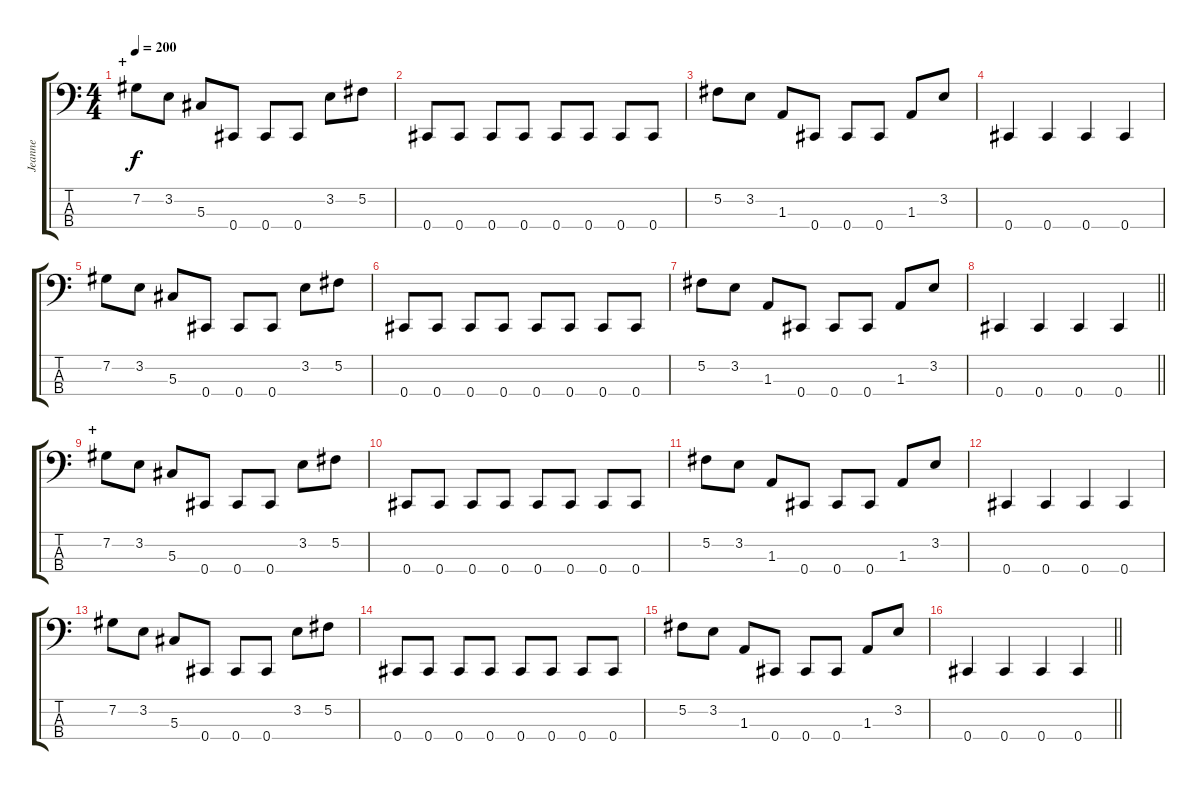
\track ("Jeanne" "Jeanne") {instrument electricbassfinger}
\staff {score tabs}
\tuning (Gb2 Db2 Ab1 Db1) {hide}
\ts (4 4)
\section ("" "+")
\tempo 200
\clef f4
\ks c
7.2.8{dy f} 3.2.8 5.3.8 0.4.8 0.4.8 0.4.8 3.2.8 5.2.8 |
0.4.8 0.4.8 0.4.8 0.4.8 0.4.8 0.4.8 0.4.8 0.4.8 |
5.2.8 3.2.8 1.3.8 0.4.8 0.4.8 0.4.8 1.3.8 3.2.8 |
0.4.4 0.4.4 0.4.4 0.4.4 |
7.2.8 3.2.8 5.3.8 0.4.8 0.4.8 0.4.8 3.2.8 5.2.8 |
0.4.8 0.4.8 0.4.8 0.4.8 0.4.8 0.4.8 0.4.8 0.4.8 |
5.2.8 3.2.8 1.3.8 0.4.8 0.4.8 0.4.8 1.3.8 3.2.8 |
\barLineRight lightlight
0.4.4 0.4.4 0.4.4 0.4.4 |
\section ("" "+")
7.2.8 3.2.8 5.3.8 0.4.8 0.4.8 0.4.8 3.2.8 5.2.8 |
0.4.8 0.4.8 0.4.8 0.4.8 0.4.8 0.4.8 0.4.8 0.4.8 |
5.2.8 3.2.8 1.3.8 0.4.8 0.4.8 0.4.8 1.3.8 3.2.8 |
0.4.4 0.4.4 0.4.4 0.4.4 |
7.2.8 3.2.8 5.3.8 0.4.8 0.4.8 0.4.8 3.2.8 5.2.8 |
0.4.8 0.4.8 0.4.8 0.4.8 0.4.8 0.4.8 0.4.8 0.4.8 |
5.2.8 3.2.8 1.3.8 0.4.8 0.4.8 0.4.8 1.3.8 3.2.8 |
\barLineRight lightlight
0.4.4 0.4.4 0.4.4 0.4.4
